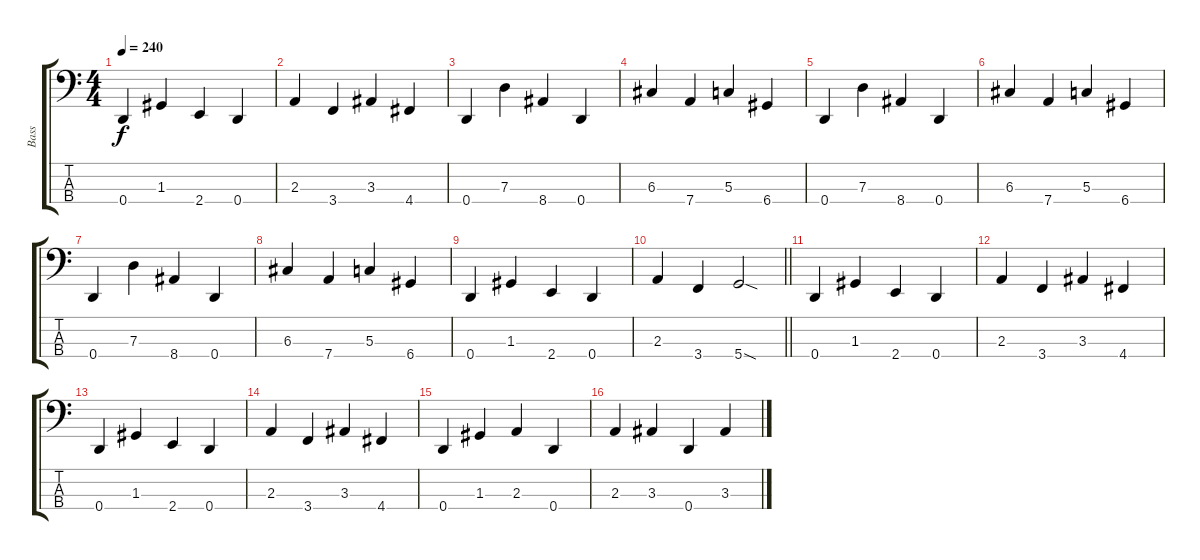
\track ("Bass" "Bass") {instrument electricbasspick}
\staff {score tabs}
\tuning (F2 C2 G1 D1) {hide}
\ts (4 4)
\tempo 240
\clef f4
\ks c
0.4.4{dy f} 1.3.4 2.4.4 0.4.4 |
2.3.4 3.4.4 3.3.4 4.4.4 |
0.4.4 7.3.4 8.4.4 0.4.4 |
6.3.4 7.4.4 5.3.4 6.4.4 |
0.4.4 7.3.4 8.4.4 0.4.4 |
6.3.4 7.4.4 5.3.4 6.4.4 |
0.4.4 7.3.4 8.4.4 0.4.4 |
6.3.4 7.4.4 5.3.4 6.4.4 |
0.4.4 1.3.4 2.4.4 0.4.4 |
\barLineRight lightlight
2.3.4 3.4.4 5.4{sod}.2 |
\section ("" "")
0.4.4 1.3.4 2.4.4 0.4.4 |
2.3.4 3.4.4 3.3.4 4.4.4 |
0.4.4 1.3.4 2.4.4 0.4.4 |
2.3.4 3.4.4 3.3.4 4.4.4 |
0.4.4 1.3.4 2.3.4 0.4.4 |
2.3.4 3.3.4 0.4.4 3.3.4
